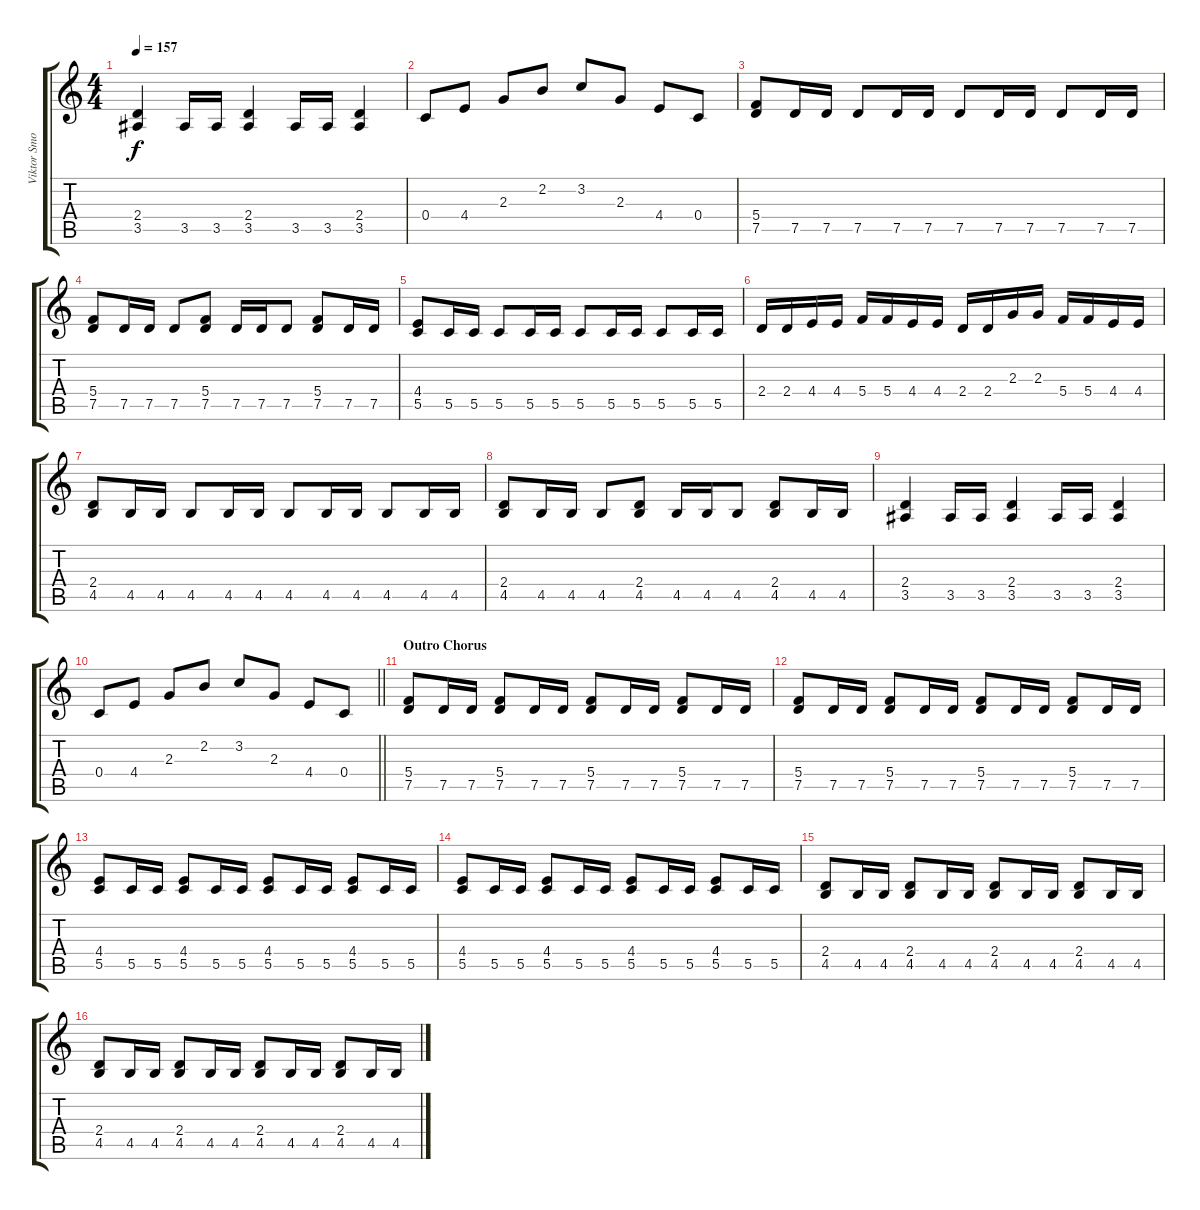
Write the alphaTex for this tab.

\track ("Viktor Smolski" "Viktor Smo") {instrument distortionguitar}
\staff {score tabs}
\tuning (D4 A3 F3 C3 G2 D2) {hide}
\ts (4 4)
\tempo 157
\clef g2
\ks c
(2.4 3.5).4{dy f} 3.5.16 3.5.16 (2.4 3.5).4 3.5.16 3.5.16 (2.4 3.5).4 |
0.4.8 4.4.8 2.3.8 2.2.8 3.2.8 2.3.8 4.4.8 0.4.8 |
(5.4 7.5).8 7.5.16 7.5.16 7.5.8 7.5.16 7.5.16 7.5.8 7.5.16 7.5.16 7.5.8 7.5.16 7.5.16 |
(5.4 7.5).8 7.5.16 7.5.16 7.5.8 (5.4 7.5).8 7.5.16 7.5.16 7.5.8 (5.4 7.5).8 7.5.16 7.5.16 |
(4.4 5.5).8 5.5.16 5.5.16 5.5.8 5.5.16 5.5.16 5.5.8 5.5.16 5.5.16 5.5.8 5.5.16 5.5.16 |
2.4.16 2.4.16 4.4.16 4.4.16 5.4.16 5.4.16 4.4.16 4.4.16 2.4.16 2.4.16 2.3.16 2.3.16 5.4.16 5.4.16 4.4.16 4.4.16 |
(2.4 4.5).8 4.5.16 4.5.16 4.5.8 4.5.16 4.5.16 4.5.8 4.5.16 4.5.16 4.5.8 4.5.16 4.5.16 |
(2.4 4.5).8 4.5.16 4.5.16 4.5.8 (2.4 4.5).8 4.5.16 4.5.16 4.5.8 (2.4 4.5).8 4.5.16 4.5.16 |
(2.4 3.5).4 3.5.16 3.5.16 (2.4 3.5).4 3.5.16 3.5.16 (2.4 3.5).4 |
\barLineRight lightlight
0.4.8 4.4.8 2.3.8 2.2.8 3.2.8 2.3.8 4.4.8 0.4.8 |
\section ("" "Outro Chorus")
(5.4 7.5).8 7.5.16 7.5.16 (5.4 7.5).8 7.5.16 7.5.16 (5.4 7.5).8 7.5.16 7.5.16 (5.4 7.5).8 7.5.16 7.5.16 |
(5.4 7.5).8 7.5.16 7.5.16 (5.4 7.5).8 7.5.16 7.5.16 (5.4 7.5).8 7.5.16 7.5.16 (5.4 7.5).8 7.5.16 7.5.16 |
(4.4 5.5).8 5.5.16 5.5.16 (4.4 5.5).8 5.5.16 5.5.16 (4.4 5.5).8 5.5.16 5.5.16 (4.4 5.5).8 5.5.16 5.5.16 |
(4.4 5.5).8 5.5.16 5.5.16 (4.4 5.5).8 5.5.16 5.5.16 (4.4 5.5).8 5.5.16 5.5.16 (4.4 5.5).8 5.5.16 5.5.16 |
(2.4 4.5).8 4.5.16 4.5.16 (2.4 4.5).8 4.5.16 4.5.16 (2.4 4.5).8 4.5.16 4.5.16 (2.4 4.5).8 4.5.16 4.5.16 |
(2.4 4.5).8 4.5.16 4.5.16 (2.4 4.5).8 4.5.16 4.5.16 (2.4 4.5).8 4.5.16 4.5.16 (2.4 4.5).8 4.5.16 4.5.16
